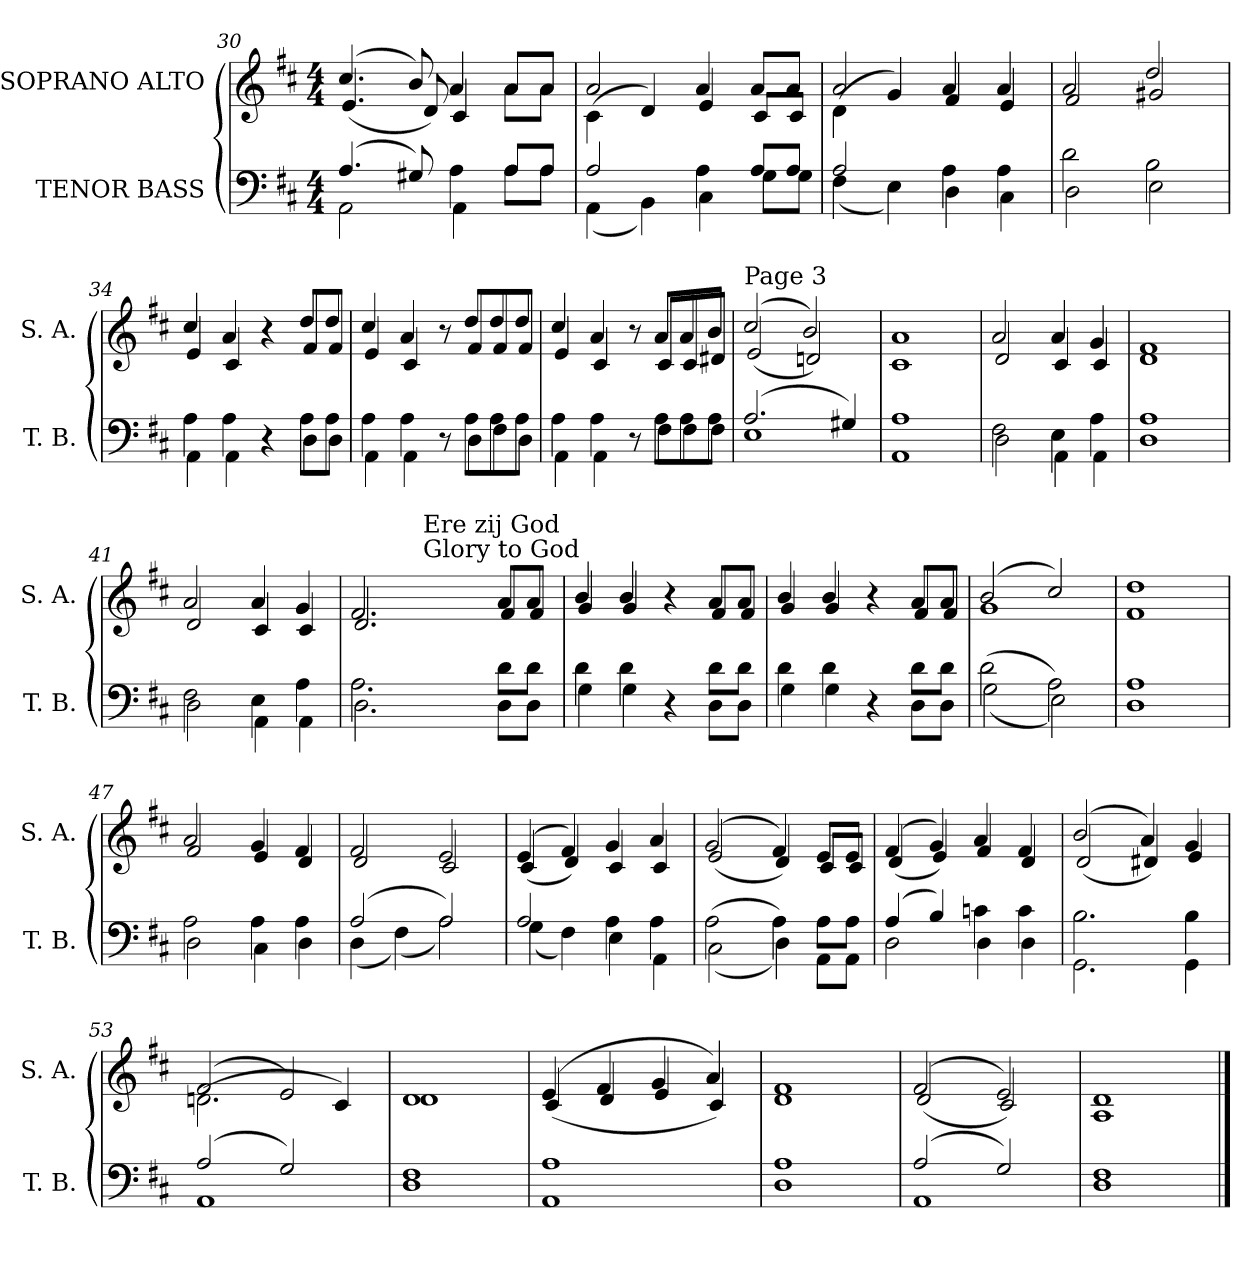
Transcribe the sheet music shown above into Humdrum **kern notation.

**kern	**kern
*part2	*part1
*staff2	*staff1
*I"TENOR BASS	*I"SOPRANO ALTO
*I'T. B.	*I'S. A.
!!LO:LB:g=z
*clefF4	*clefG2
*k[f#c#]	*k[f#c#]
*D:	*D:
*M4/4	*M4/4
=30	=30
*^	*^
(4.Ai/	2AAi\	(4.cc#i/	(4.ei/
8G#Xi/)	.	8bi/)	8di/)
4Ai\	4AAi\	4ai/	4c#i/
8Ai/L	8Ai\L	8ai/L	8ai\L
8Ai/J	8Ai\J	8ai/J	8ai\J
=31	=31	=31	=31
2Ai/	(4AAi\	2ai/	(4c#i\
.	4BBi\)	.	4di/)
4Ai\	4C#i\	4ai/	4ei/
8Ai/L	8Gi\L	8ai/L	8c#i/L
8Ai/J	8Gi\J	8ai/J	8c#i/J
=32	=32	=32	=32
2Ai/	(4F#i\	2ai/	(4di\
.	4Ei\)	.	4gi/)
4Ai\	4Di\	4ai/	4f#i/
4Ai\	4C#i\	4ai/	4ei/
=33	=33	=33	=33
2di\	2Di\	2ai/	2f#i/
2Bi\	2Ei\	2ddi/	2g#Xi/
!!LO:LB:g=z	!!
=34	=34	=34	=34
4Ai\	4AAi\	4cc#i/	4ei/
4Ai\	4AAi\	4ai/	4c#i/
4r	4ryy	4r	4ryy
8Ai\L	8Di\L	8ddi/L	8f#i/L
8Ai\J	8Di\J	8ddi/J	8f#i/J
=35	=35	=35	=35
4Ai\	4AAi\	4cc#i/	4ei/
4Ai\	4AAi\	4ai/	4c#i/
8r	8ryy	8r	8ryy
8Ai\L	8Di\L	8ddi/L	8f#i/L
8Ai\	8F#i\	8ddi/	8f#i/
8Ai\J	8Di\J	8ddi/J	8f#i/J
=36	=36	=36	=36
4Ai\	4AAi\	4cc#i/	4ei/
4Ai\	4AAi\	4ai/	4c#i/
8r	8ryy	8r	8ryy
8Ai\L	8F#i\L	8ai/L	8c#i/L
8Ai\	8F#i\	8ai/	8c#i/
8Ai\J	8F#i\J	8bi/J	8d#Xi/J
!!LO:PB:g=z	!!
=37	=37	=37	=37
!	!	!LO:TX:a:t=Page 3	!
(2.Ai/	1Ei	(2cc#i/	(2ei/
.	.	2bi/)	2dni/)
4G#Xi/)	.	.	.
=38	=38	=38	=38
1Ai	1AAi	1ai	1c#i
=39	=39	=39	=39
2F#i\	2Di\	2ai/	2di/
4Ei\	4AAi\	4ai/	4c#i/
4Ai\	4AAi\	4gi/	4c#i/
=40	=40	=40	=40
1Ai	1Di	1f#i	1di
=41	=41	=41	=41
2F#i\	2Di\	2ai/	2di/
4Ei\	4AAi\	4ai/	4c#i/
4Ai\	4AAi\	4gi/	4c#i/
=42	=42	=42	=42
*	*	*	*^
2.Ai\	2.Di\	2.f#i/	2.di/	8ryy
.	.	.	.	16ryy
.	.	.	.	32ryy
.	.	.	.	64ryy
.	.	.	.	512.ryy
!	!	!	!	!LO:TX:a:t=Glory to God
!	!	!	!	!LO:TX:t=Ere zij God
.	.	.	.	2ryy
.	.	.	.	4ryy
8di\L	8Di\L	8ai/L	8f#i/L	.
8di\J	8Di\J	8ai/J	8f#i/J	.
.	.	.	.	128ryy
.	.	.	.	256ryy
.	.	.	.	1024ryy
*	*	*	*v	*v
!!LO:LB:g=z
=43	=43	=43	=43
4di\	4Gi\	4bi/	4gi/
4di\	4Gi\	4bi/	4gi/
4r	4ryy	4r	4ryy
8di\L	8Di\L	8ai/L	8f#i/L
8di\J	8Di\J	8ai/J	8f#i/J
=44	=44	=44	=44
4di\	4Gi\	4bi/	4gi/
4di\	4Gi\	4bi/	4gi/
4r	4ryy	4r	4ryy
8di\L	8Di\L	8ai/L	8f#i/L
8di\J	8Di\J	8ai/J	8f#i/J
=45	=45	=45	=45
(2di\	(2Gi\	(2bi/	1gi
2Ai\)	2Ei\)	2cc#i/)	.
=46	=46	=46	=46
1Ai	1Di	1ddi	1f#i
=47	=47	=47	=47
2Ai\	2Di\	2ai/	2f#i/
4Ai\	4C#i\	4gi/	4ei/
4Ai\	4Di\	4f#i/	4di/
!!LO:LB:g=z	!!
=48	=48	=48	=48
(2Ai/	(4Di\	2f#i/	2di/
.	(4F#i\)	.	.
2Ai/)	2Ai\)	2ei/	2c#i/
=49	=49	=49	=49
2Ai/	(4Gi\	(4ei/	(4c#i/
.	4F#i\)	4f#i/)	4di/)
4Ai\	4Ei\	4gi/	4c#i/
4Ai\	4AAi\	4ai/	4c#i/
=50	=50	=50	=50
(2Ai\	(2C#i\	(2gi/	(2ei/
4Ai\)	4Di\)	4f#i/)	4di/)
8Ai\L	8AAi\L	8ei/L	8c#i/L
8Ai\J	8AAi\J	8ei/J	8c#i/J
=51	=51	=51	=51
(4Ai/	2Di\	(4f#i/	(4di/
4Bi/)	.	4gi/)	4ei/)
4cni\	4Di\	4ai/	4f#i/
4ci\	4Di\	4f#i/	4di/
=52	=52	=52	=52
2.Bi\	2.GGi\	(2bi/	(2di/
.	.	4ai/)	4d#Xi/)
4Bi\	4GGi\	4gi/	4ei/
!!LO:LB:g=z	!!
=53	=53	=53	=53
(2Ai/	1AAi	(2f#i/	(2.dni\
2Gi/)	.	2ei/)	.
.	.	.	4c#i/)
=54	=54	=54	=54
1F#i	1Di	1di	1di
=55	=55	=55	=55
1Ai	1AAi	(4ei/	(4c#i/
.	.	4f#i/	4di/
.	.	4gi/	4ei/
.	.	4ai/)	4c#i/)
=56	=56	=56	=56
1Ai	1Di	1f#i	1di
=57	=57	=57	=57
(2Ai/	1AAi	(2f#i/	(2di/
2Gi/)	.	2ei/)	2c#i/)
=58	=58	=58	=58
1F#i	1Di	1di	1Ai
*v	*v	*	*
*	*v	*v
==	==
*-	*-
